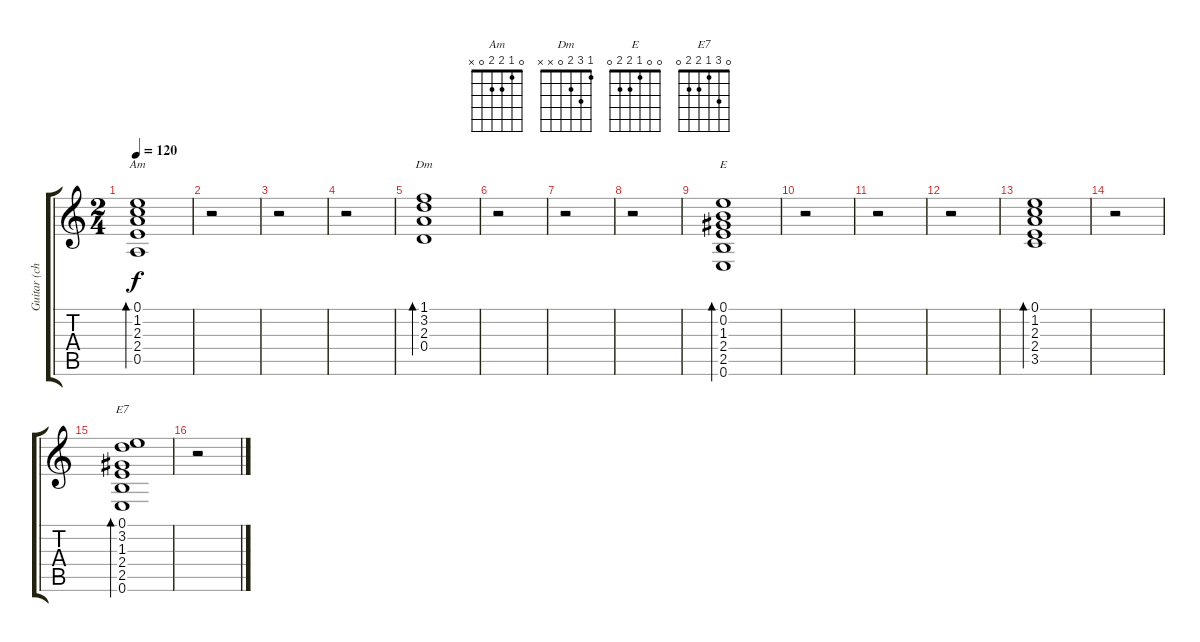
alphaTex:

\track ("Guitar (chords)" "Guitar (ch") {instrument distortionguitar}
\staff {score tabs}
\tuning (E4 B3 G3 D3 A2 E2) {hide}
\chord ("Am" 0 1 2 2 0 x)
\chord ("Dm" 1 3 2 0 x x)
\chord ("E" 0 0 1 2 2 0)
\chord ("E7" 0 3 1 2 2 0)
\ts (2 4)
\tempo 120
\clef g2
\ks c
(0.1 1.2 2.3 2.4 0.5).1{bd 120 ch "Am" dy f instrument distortionguitar} |
r.2 |
r.2 |
r.2 |
(1.1 3.2 2.3 0.4).1{bd 240 ch "Dm"} |
r.2 |
r.2 |
r.2 |
(0.1 0.2 1.3 2.4 2.5 0.6).1{bd 120 ch "E"} |
r.2 |
r.2 |
r.2 |
(0.1 1.2 2.3 2.4 3.5).1{bd 120} |
r.2 |
(0.1 3.2 1.3 2.4 2.5 0.6).1{bd 120 ch "E7"} |
r.2
